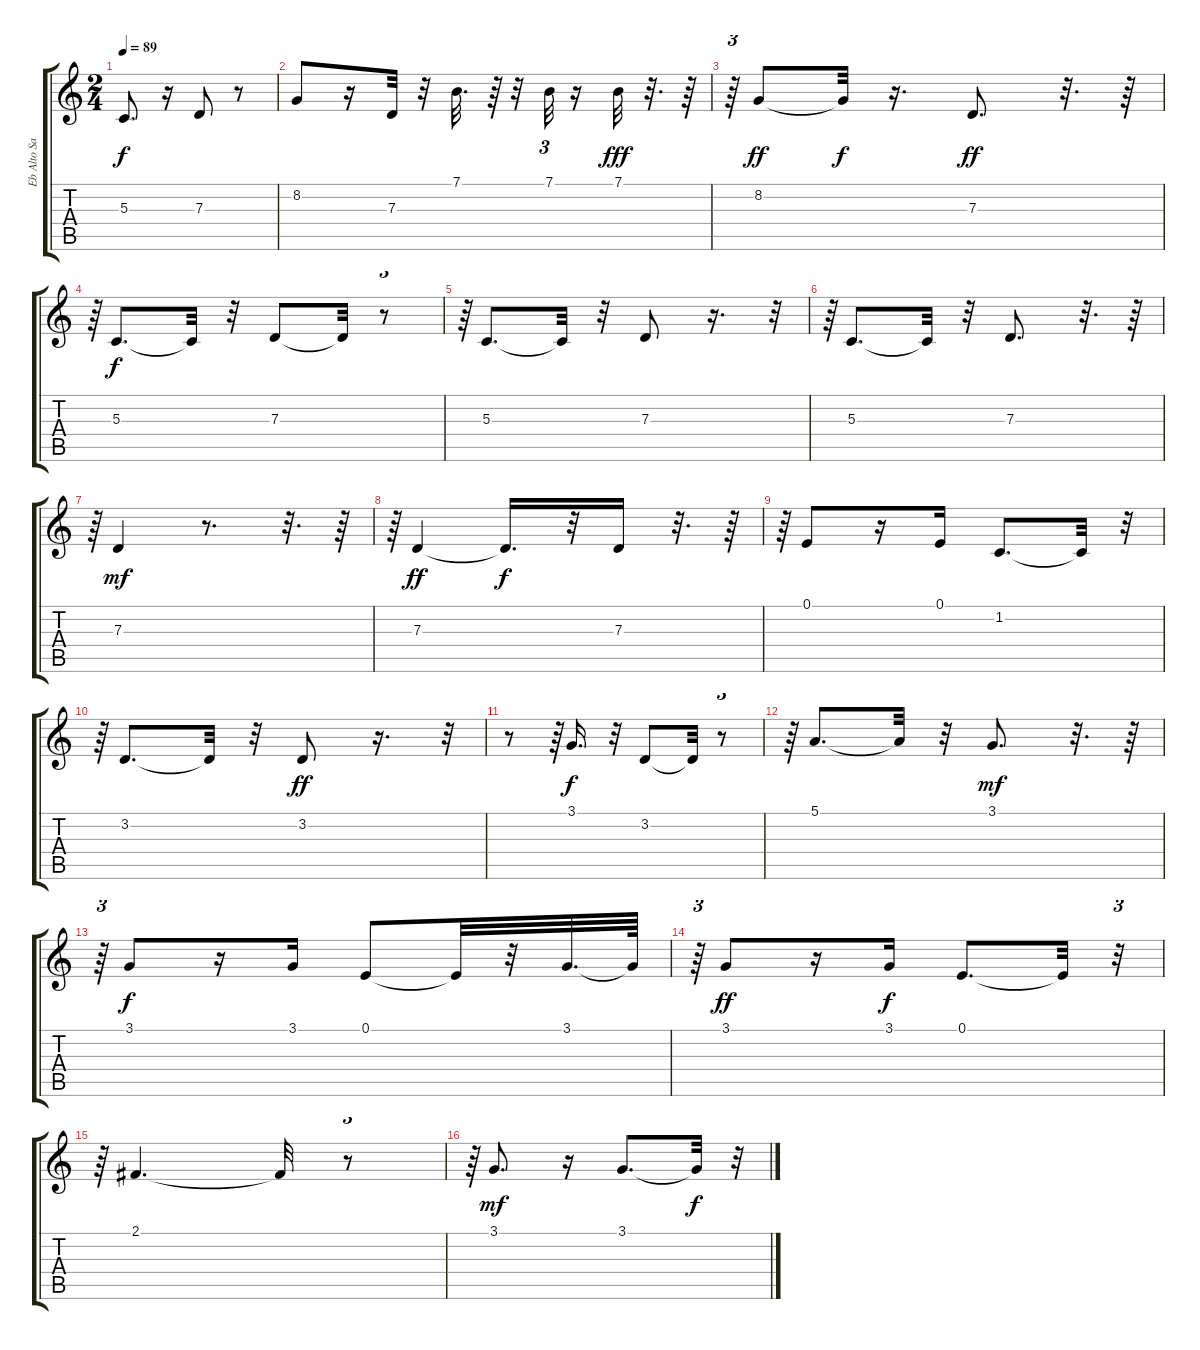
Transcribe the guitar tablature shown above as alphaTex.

\track ("Eb Alto Sax" "Eb Alto Sa") {instrument altosax}
\staff {score tabs}
\tuning (E4 B3 G3 D3 A2 E2) {hide}
\ts (2 4)
\tempo 89
\clef g2
\ks c
5.3.8{d dy f} r.16 7.3.8 r.8 |
8.2.8 r.16 7.3.32 r.32 7.1.32{d} r.64 r.32 7.1.32{tu (3 2)} r.16 7.1.32{dy fff} r.32{d} r.64 |
r.64{tu (3 2)} 8.2.8{dy ff} 8.2{t}.32{dy f} r.16{d} 7.3.8{d dy ff} r.32{d} r.64 |
r.64{tu (3 2)} 5.3.8{d dy f} 5.3{t}.32 r.32 7.3.8 7.3{t}.32 r.8{tu (3 2)} |
r.64{tu (3 2)} 5.3.8{d} 5.3{t}.32 r.32 7.3.8 r.16{d} r.32{tu (3 2)} |
r.64{tu (3 2)} 5.3.8{d} 5.3{t}.32 r.32 7.3.8{d} r.32{d} r.64 |
r.64{tu (3 2)} 7.3.4{dy mf} r.8{d} r.32{d} r.64 |
r.64{tu (3 2)} 7.3.4{dy ff} 7.3{t}.16{d dy f} r.32 7.3.16 r.32{d} r.64 |
r.64{tu (3 2)} 0.1.8 r.16 0.1.16 1.2.8{d} 1.2{t}.32 r.32{tu (3 2)} |
r.64{tu (3 2)} 3.2.8{d} 3.2{t}.32 r.32 3.2.8{dy ff} r.16{d} r.32{tu (3 2)} |
r.8 r.64{tu (3 2)} 3.1.16{d dy f} r.32 3.2.8 3.2{t}.32 r.8{tu (3 2)} |
r.64{tu (3 2)} 5.1.8{d} 5.1{t}.32 r.32 3.1.8{d dy mf} r.32{d} r.64 |
r.64{tu (3 2)} 3.1.8{dy f} r.16 3.1.16 0.1.8 0.1{t}.32 r.32 3.1.32{d} 3.1{t}.64 |
r.64{tu (3 2)} 3.1.8{dy ff} r.16 3.1.16{dy f} 0.1.8{d} 0.1{t}.32 r.32{tu (3 2)} |
r.64{tu (3 2)} 2.1.4{d} 2.1{t}.32 r.8{tu (3 2)} |
r.64{tu (3 2)} 3.1.8{d dy mf} r.16 3.1.8{d} 3.1{t}.32{dy f} r.32{tu (3 2)}
